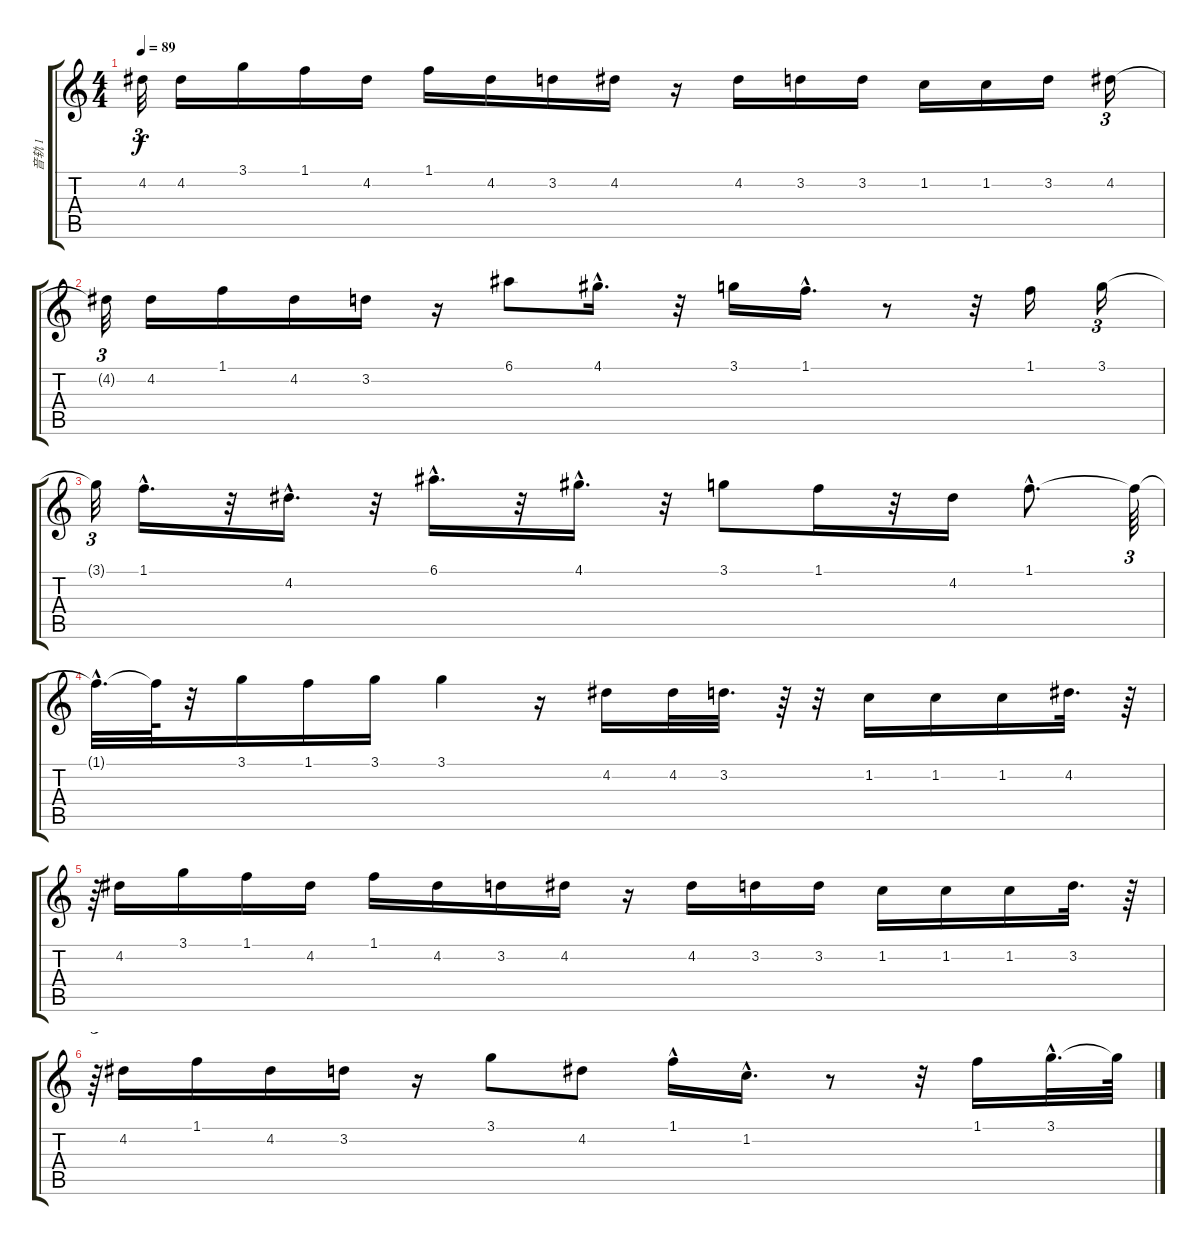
\track ("音轨 1" "音轨 1") {instrument fretlessbass}
\staff {score tabs}
\tuning (E4 B3 G3 D3 A2 E2) {hide}
\ts (4 4)
\tempo 89
\clef g2
\ks c
4.2{t}.32{tu (3 2) dy f} 4.2.16 3.1.16 1.1.16 4.2.16 1.1.16 4.2.16 3.2.16 4.2.16 r.16 4.2.16 3.2.16 3.2.16 1.2.16 1.2.16 3.2.16 4.2.16{tu (3 2)} |
4.2{t}.32{tu (3 2)} 4.2.16 1.1.16 4.2.16 3.2.16 r.16 6.1.8 4.1{hac}.16{d} r.32 3.1.16 1.1{hac}.16{d} r.8 r.32 1.1.16 3.1.16{tu (3 2)} |
3.1{t}.32{tu (3 2)} 1.1{hac}.16{d} r.32 4.2{hac}.16{d} r.32 6.1{hac}.16{d} r.32 4.1{hac}.16{d} r.32 3.1.8 1.1.16 r.32 4.2.16 1.1{hac}.8{d} 1.1{t}.64{tu (3 2)} |
1.1{hac t}.32{d} 1.1{t}.64 r.32 3.1.16 1.1.16 3.1.16 3.1.4 r.16 4.2.16 4.2.32 3.2.32{d} r.64 r.32 1.2.16 1.2.16 1.2.16 4.2.32{d} r.64 |
r.64{tu (3 2)} 4.2.16 3.1.16 1.1.16 4.2.16 1.1.16 4.2.16 3.2.16 4.2.16 r.16 4.2.16 3.2.16 3.2.16 1.2.16 1.2.16 1.2.16 3.2.32{d} r.64 |
r.64{tu (3 2)} 4.2.16 1.1.16 4.2.16 3.2.16 r.16 3.1.8 4.2.8 1.1{hac}.16 1.2{hac}.16{d} r.8 r.32 1.1.16 3.1{hac}.32{d} 3.1{t}.64
